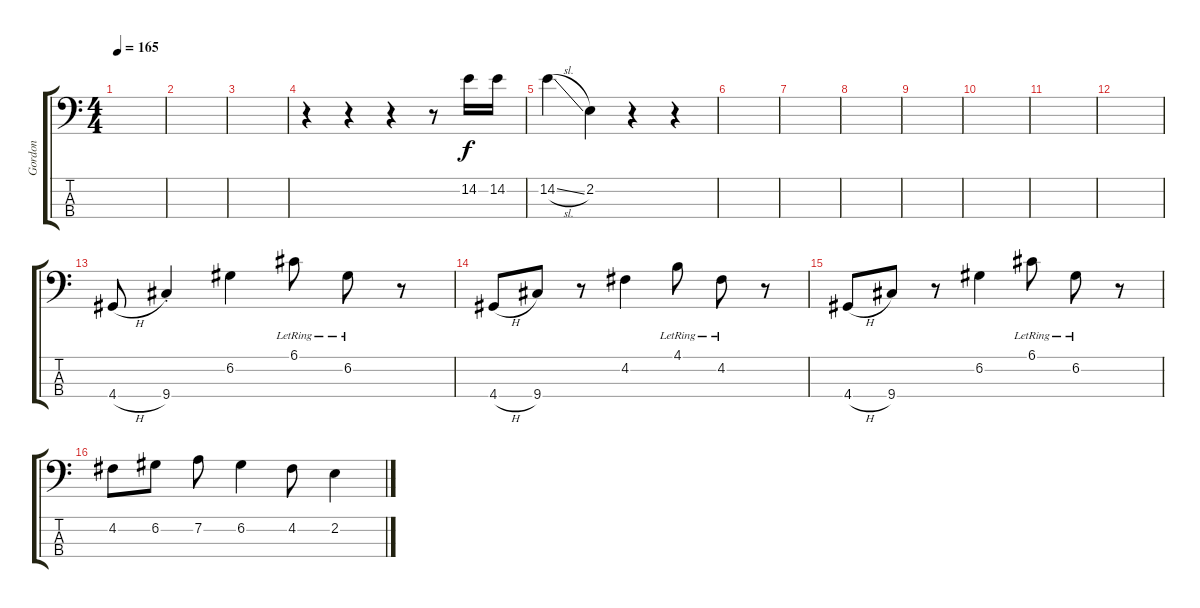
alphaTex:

\track ("Gordon" "Gordon") {instrument electricbassfinger}
\staff {score tabs}
\tuning (G2 D2 A1 E1) {hide}
\ts (4 4)
\tempo 165
\clef f4
\ks c
|
|
|
r.4 r.4 r.4 r.8 14.2.16 14.2.16 |
14.2{sl}.4 2.2.4 r.4 r.4 |
|
|
|
|
|
|
|
4.4{h}.8 9.4{st}.4 6.2.4 6.1{lr}.8 6.2{lr}.8 r.8 |
4.4{h}.8 9.4.8 r.8 4.2.4 4.1{lr}.8 4.2{lr}.8 r.8 |
4.4{h}.8 9.4.8 r.8 6.2.4 6.1{lr}.8 6.2{lr}.8 r.8 |
4.2.8 6.2.8 7.2.8 6.2.4 4.2.8 2.2.4
